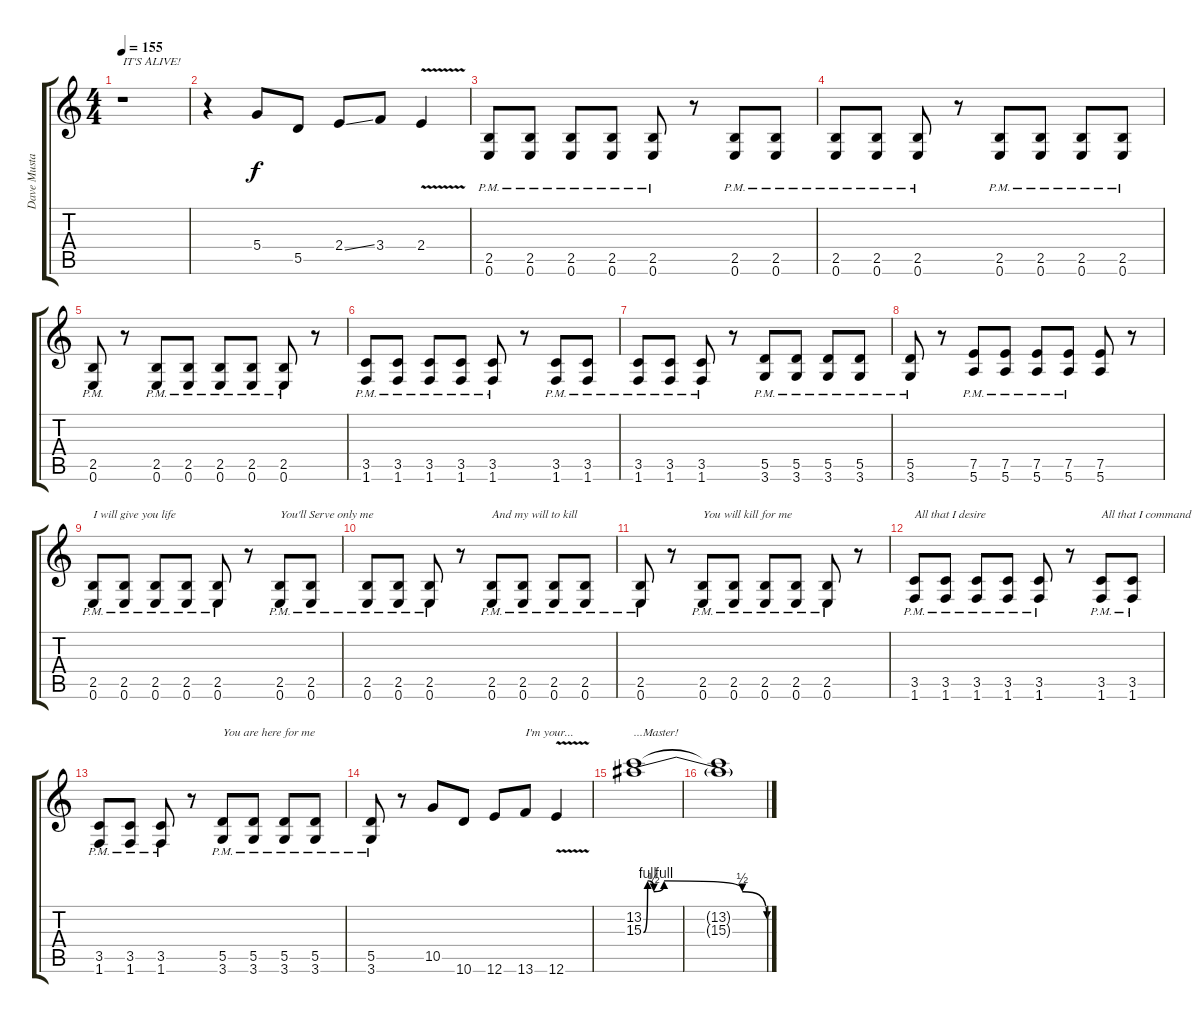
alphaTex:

\track ("Dave Mustaine" "Dave Musta") {instrument distortionguitar}
\staff {score tabs}
\tuning (E4 B3 G3 D3 A2 E2) {hide}
\ts (4 4)
\tempo 155
\clef g2
\ks c
r.1{txt "IT'S ALIVE!" dy f instrument distortionguitar} |
r.4 5.4.8 5.5.8 2.4{ss}.8 3.4.8 2.4{v}.4 |
(2.5{pm} 0.6{pm}).8 (2.5{pm} 0.6{pm}).8 (2.5{pm} 0.6{pm}).8 (2.5{pm} 0.6{pm}).8 (2.5{pm} 0.6{pm}).8 r.8 (2.5{pm} 0.6{pm}).8 (2.5{pm} 0.6{pm}).8 |
(2.5{pm} 0.6{pm}).8 (2.5{pm} 0.6{pm}).8 (2.5{pm} 0.6{pm}).8 r.8 (2.5{pm} 0.6{pm}).8 (2.5{pm} 0.6{pm}).8 (2.5{pm} 0.6{pm}).8 (2.5{pm} 0.6{pm}).8 |
(2.5{pm} 0.6{pm}).8 r.8 (2.5{pm} 0.6{pm}).8 (2.5{pm} 0.6{pm}).8 (2.5{pm} 0.6{pm}).8 (2.5{pm} 0.6{pm}).8 (2.5{pm} 0.6{pm}).8 r.8 |
(3.5{pm} 1.6{pm}).8 (3.5{pm} 1.6{pm}).8 (3.5{pm} 1.6{pm}).8 (3.5{pm} 1.6{pm}).8 (3.5{pm} 1.6{pm}).8 r.8 (3.5{pm} 1.6{pm}).8 (3.5{pm} 1.6{pm}).8 |
(3.5{pm} 1.6{pm}).8 (3.5{pm} 1.6{pm}).8 (3.5{pm} 1.6{pm}).8 r.8 (5.5{pm} 3.6{pm}).8 (5.5{pm} 3.6{pm}).8 (5.5{pm} 3.6{pm}).8 (5.5{pm} 3.6{pm}).8 |
(5.5{pm} 3.6{pm}).8 r.8 (7.5{pm} 5.6{pm}).8 (7.5{pm} 5.6{pm}).8 (7.5{pm} 5.6{pm}).8 (7.5{pm} 5.6{pm}).8 (7.5 5.6).8 r.8 |
(2.5{pm} 0.6{pm}).8{txt "I will give you life"} (2.5{pm} 0.6{pm}).8 (2.5{pm} 0.6{pm}).8 (2.5{pm} 0.6{pm}).8 (2.5{pm} 0.6{pm}).8 r.8 (2.5{pm} 0.6{pm}).8{txt "You'll Serve only me"} (2.5{pm} 0.6{pm}).8 |
(2.5{pm} 0.6{pm}).8 (2.5{pm} 0.6{pm}).8 (2.5{pm} 0.6{pm}).8 r.8 (2.5{pm} 0.6{pm}).8{txt "And my will to kill"} (2.5{pm} 0.6{pm}).8 (2.5{pm} 0.6{pm}).8 (2.5{pm} 0.6{pm}).8 |
(2.5{pm} 0.6{pm}).8 r.8 (2.5{pm} 0.6{pm}).8{txt "You will kill for me"} (2.5{pm} 0.6{pm}).8 (2.5{pm} 0.6{pm}).8 (2.5{pm} 0.6{pm}).8 (2.5{pm} 0.6{pm}).8 r.8 |
(3.5{pm} 1.6{pm}).8{txt "All that I desire"} (3.5{pm} 1.6{pm}).8 (3.5{pm} 1.6{pm}).8 (3.5{pm} 1.6{pm}).8 (3.5{pm} 1.6{pm}).8 r.8 (3.5{pm} 1.6{pm}).8{txt "All that I command"} (3.5{pm} 1.6{pm}).8 |
(3.5{pm} 1.6{pm}).8 (3.5{pm} 1.6{pm}).8 (3.5{pm} 1.6{pm}).8 r.8 (5.5{pm} 3.6{pm}).8{txt "You are here for me"} (5.5{pm} 3.6{pm}).8 (5.5{pm} 3.6{pm}).8 (5.5{pm} 3.6{pm}).8 |
(5.5{pm} 3.6{pm}).8 r.8 10.5.8 10.6.8 12.6.8 13.6.8{txt "I'm your..."} 12.6{v}.4 |
(13.2 15.3{be (custom 0 0 2 4 5 2 10 4 48 2 60 0)}).1{txt "...Master!"} |
(13.2{t} 15.3{t}).1
